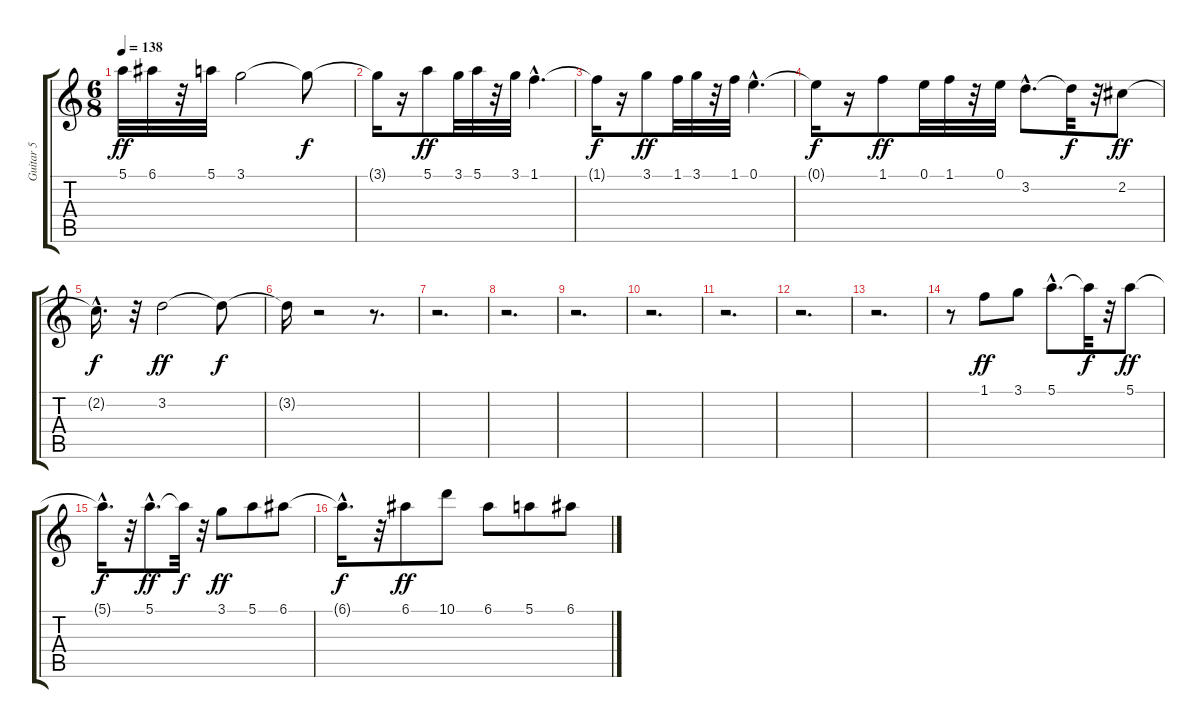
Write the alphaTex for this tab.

\track ("Guitar 5" "Guitar 5") {instrument distortionguitar}
\staff {score tabs}
\tuning (E4 B3 G3 D3 A2 E2) {hide}
\ts (6 8)
\tempo 138
\clef g2
\ks c
5.1.32{dy ff} 6.1.32 r.32 5.1.32 3.1.2 3.1{t}.8{dy f} |
3.1{t}.16 r.16 5.1.8{dy ff} 3.1.32 5.1.32 r.32 3.1.32 1.1{hac}.4{d} |
1.1{t}.16{dy f} r.16 3.1.8{dy ff} 1.1.32 3.1.32 r.32 1.1.32 0.1{hac}.4{d} |
0.1{t}.16{dy f} r.16 1.1.8{dy ff} 0.1.32 1.1.32 r.32 0.1.32 3.2{hac}.8{d} 3.2{t}.32{dy f} r.32 2.2.8{dy ff} |
2.2{hac t}.16{d dy f} r.32 3.2.2{dy ff} 3.2{t}.8{dy f} |
3.2{t}.16 r.2 r.8{d} |
r.2{d} |
r.2{d} |
r.2{d} |
r.2{d} |
r.2{d} |
r.2{d} |
r.2{d} |
r.8 1.1.8{dy ff volume 3} 3.1.8 5.1{hac}.8{d volume 3} 5.1{t}.32{dy f} r.32 5.1.8{dy ff volume 3} |
5.1{hac t}.16{d dy f} r.32 5.1{hac}.8{d dy ff volume 3} 5.1{t}.32{dy f} r.32 3.1.8{dy ff volume 3} 5.1.8{volume 3} 6.1.8 |
6.1{hac t}.16{d dy f} r.32 6.1.8{dy ff volume 2} 10.1.8 6.1.8{volume 2} 5.1.8{volume 2} 6.1.8
